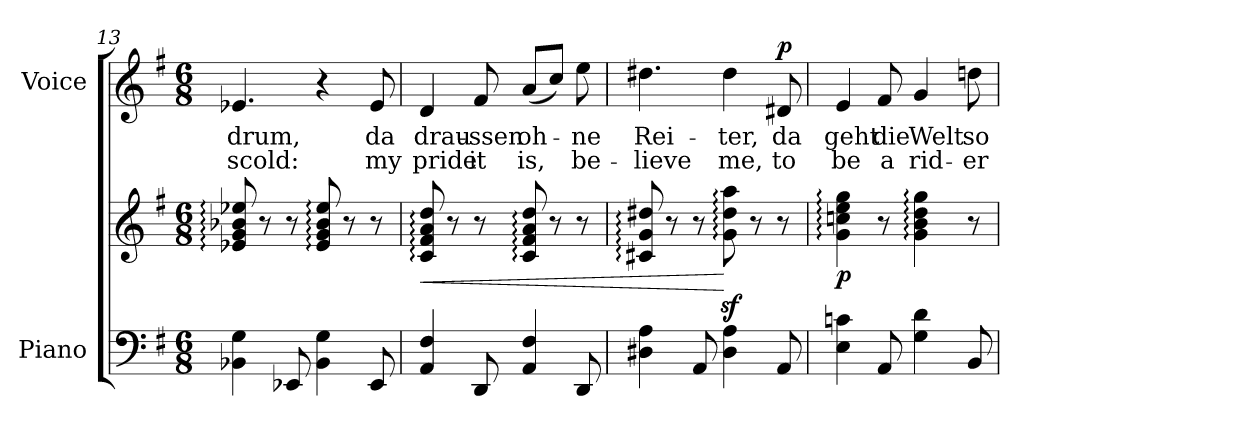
**kern	**kern	**dynam	**kern	**text	**text	**dynam
*part2	*part2	*part2	*part1	*part1	*part1	*part1
*staff3	*staff2	*staff2/3	*staff1	*staff1	*staff1	*staff1
*I"Piano	*	*	*I"Voice	*	*	*
*I'Pno	*	*	*	*	*	*
*clefF4	*clefG2	*	*clefG2	*	*	*
*k[f#]	*k[f#]	*	*k[f#]	*	*	*
*M6/8	*M6/8	*	*M6/8	*	*	*
=13	=13	=13	=13	=13	=13	=13
!	!	!	!	!LO:LY:b	!LO:LY:b	!
4BB-X\ 4G\	8e-X/: 8g/: 8b-X/: 8ee-X/:	.	4.e-X/	drum,	scold:	.
.	8r	.	.	.	.	.
8EE-X/	8r	.	.	.	.	.
4BB-\ 4G\	8e-/: 8g/: 8b-/: 8ee-/:	.	4r	.	.	.
.	8r	.	.	.	.	.
!	!	!	!	!LO:LY:b	!LO:LY:b	!
8EE-/	8r	.	8e-/	da	my	.
=14	=14	=14	=14	=14	=14	=14
!	!	!LO:HP:b	!	!LO:LY:b	!LO:LY:b	!
4AA/ 4F#/	8c/: 8f#/: 8a/: 8dd/:	<	4d/	drau-	pride	.
.	8r	.	.	.	.	.
!	!	!	!	!LO:LY:b	!LO:LY:b	!
8DD/	8r	.	8f#/	-ssen	it	.
!	!	!	!	!LO:LY:b	!LO:LY:b	!
4AA/ 4F#/	8c/: 8f#/: 8a/: 8dd/:	.	(8a/L	oh-	is,	.
.	8r	.	8cc/J)	.	.	.
!	!	!	!	!LO:LY:b	!LO:LY:b	!
8DD/	8r	.	8ee\	-ne	be-	.
!!LO:LB:g=z
=15	=15	=15	=15	=15	=15	=15
!	!	!	!	!LO:LY:b	!LO:LY:b	!
4D#X\ 4A\	8c#X/: 8g/: 8dd#X/:	.	4.dd#X\	Rei-	-lieve	.
.	8r	.	.	.	.	.
8AA/	8r	.	.	.	.	.
!	!	!	!	!LO:LY:b	!LO:LY:b	!
4D#\ 4A\	8g\z<: 8dd#\z<: 8aa\z<:	[	4dd#\	-ter,	me,	.
.	8r	.	.	.	.	.
!	!	!	!	!LO:LY:b	!LO:LY:b	!LO:DY:a
8AA/	8r	.	8d#X/	da	to	p
=16	=16	=16	=16	=16	=16	=16
!	!	!LO:DY:b	!	!LO:LY:b	!LO:LY:b	!
4E\ 4cn\	4g\: 4ccn\: 4ee\: 4gg\:	p	4e/	geht	be	.
!	!	!	!	!LO:LY:b	!LO:LY:b	!
8AA/	8r	.	8f#/	die	a	.
!	!	!	!	!LO:LY:b	!LO:LY:b	!
4G\ 4d\	4g\: 4b\: 4dd\: 4gg\:	.	4g/	Welt	rid-	.
!	!	!	!	!LO:LY:b	!LO:LY:b	!
8BB/	8r	.	8ddn\	so	-er	.
=	=	=	=	=	=	=
*-	*-	*-	*-	*-	*-	*-
